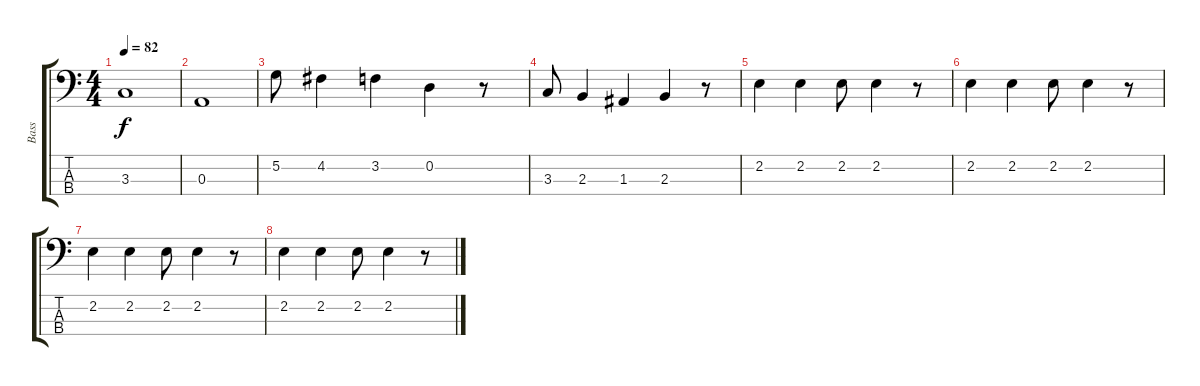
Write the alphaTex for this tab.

\track ("Bass" "Bass") {instrument electricbassfinger}
\staff {score tabs}
\tuning (G2 D2 A1 E1) {hide}
\ts (4 4)
\tempo 82
\clef f4
\ks c
3.3.1{dy f} |
0.3.1 |
5.2.8 4.2.4 3.2.4 0.2.4 r.8 |
3.3.8 2.3.4 1.3.4 2.3.4 r.8 |
2.2.4 2.2.4 2.2.8 2.2.4 r.8 |
2.2.4 2.2.4 2.2.8 2.2.4 r.8 |
2.2.4 2.2.4 2.2.8 2.2.4 r.8 |
2.2.4 2.2.4 2.2.8 2.2.4 r.8
